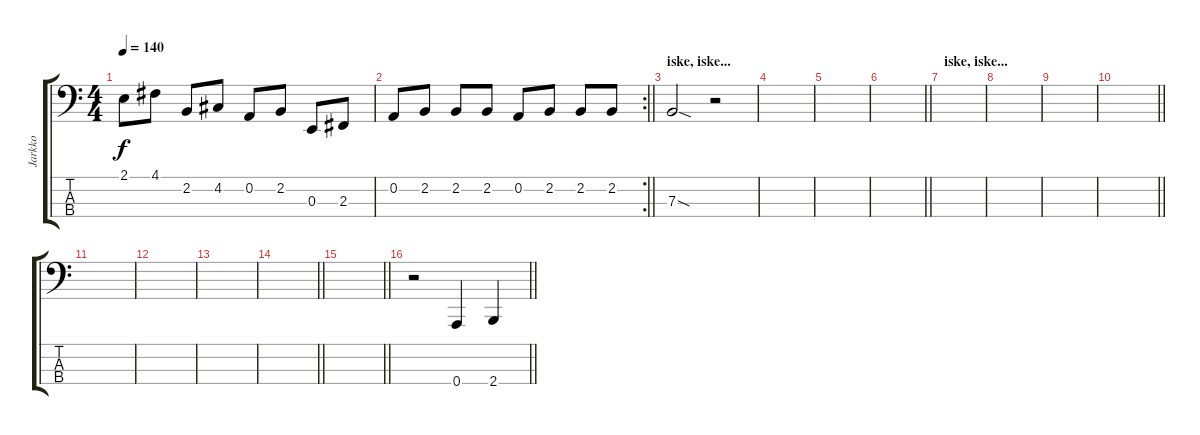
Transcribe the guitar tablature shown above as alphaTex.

\track ("Jarkko" "Jarkko") {instrument electricbassfinger}
\staff {score tabs}
\tuning (D2 A1 E1 A0) {hide}
\ts (4 4)
\tempo 140
\clef f4
\ks c
2.1.8{dy f} 4.1.8 2.2.8 4.2.8 0.2.8 2.2.8 0.3.8 2.3.8 |
\rc 2
\barLineRight lightlight
0.2.8 2.2.8 2.2.8 2.2.8 0.2.8 2.2.8 2.2.8 2.2.8 |
\section ("" "iske, iske...")
7.3{sod}.2 r.2 |
|
|
\barLineRight lightlight
|
\section ("" "iske, iske...")
|
|
|
\barLineRight lightlight
|
\section ("" "")
|
|
|
\barLineRight lightlight
|
\barLineRight lightlight
|
\section ("" "")
\barLineRight lightlight
r.2 0.4.4 2.4.4
